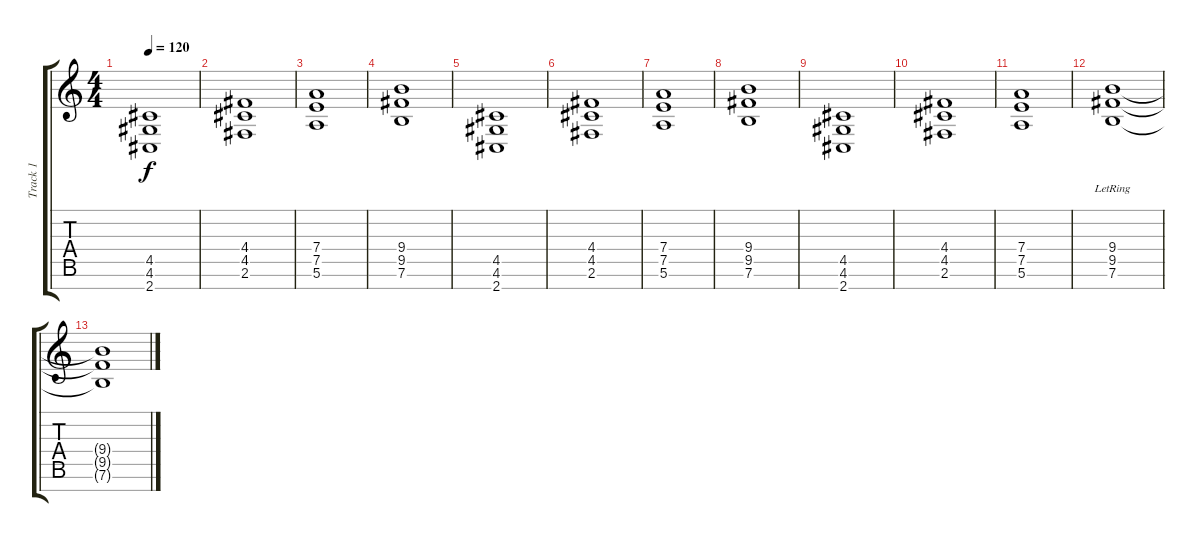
\track ("Track 1" "Track 1") {instrument distortionguitar}
\staff {score tabs}
\tuning (E4 B3 G3 D3 A2 E2 B1) {hide}
\ts (4 4)
\tempo 120
\clef g2
\ks c
(4.5 4.6 2.7).1{dy f} |
(4.4 4.5 2.6).1 |
(7.4 7.5 5.6).1 |
(9.4 9.5 7.6).1 |
(4.5 4.6 2.7).1 |
(4.4 4.5 2.6).1 |
(7.4 7.5 5.6).1 |
(9.4 9.5 7.6).1 |
(4.5 4.6 2.7).1 |
(4.4 4.5 2.6).1 |
(7.4 7.5 5.6).1 |
(9.4{lr} 9.5{lr} 7.6{lr}).1 |
(9.4{t} 9.5{t} 7.6{t}).1
